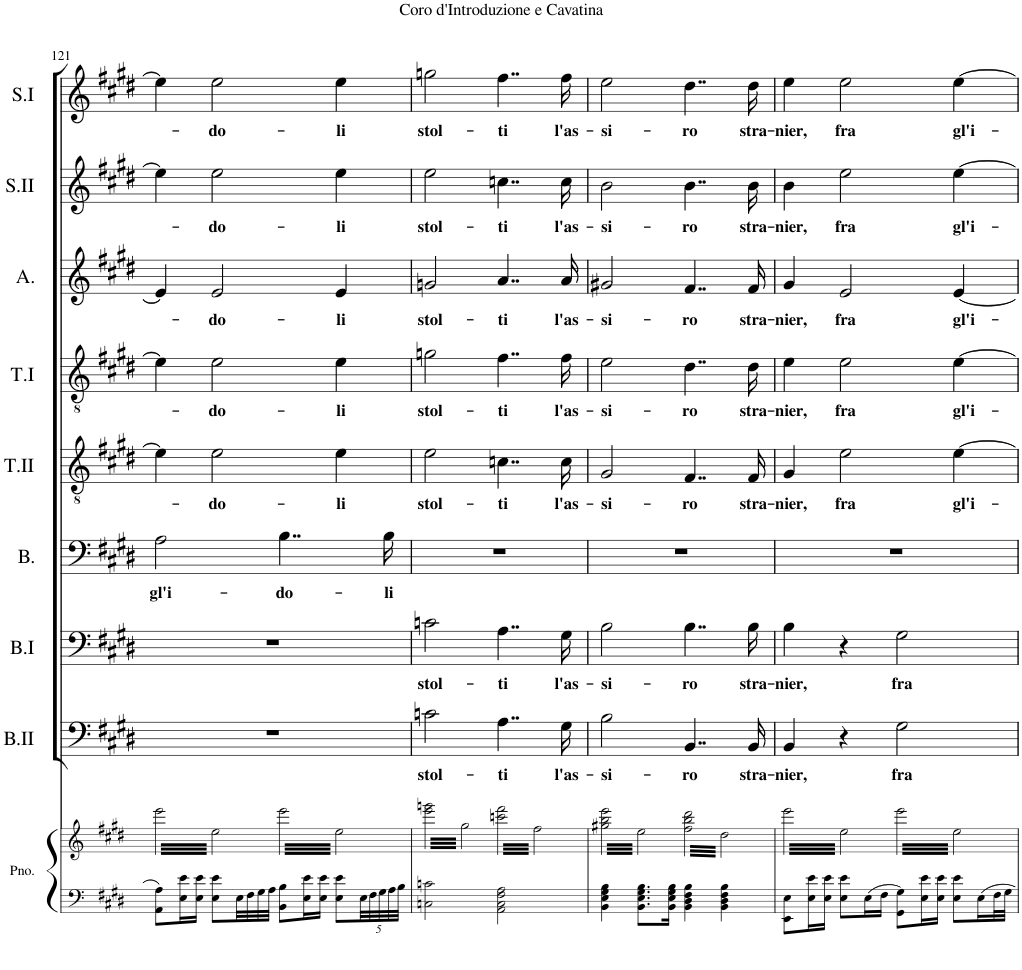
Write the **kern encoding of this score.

**kern	**kern	**kern	**text	**kern	**text	**kern	**text	**kern	**text	**kern	**text	**kern	**text	**kern	**text	**kern	**text
*part9	*part9	*part8	*part8	*part7	*part7	*part6	*part6	*part5	*part5	*part4	*part4	*part3	*part3	*part2	*part2	*part1	*part1
*staff10	*staff9	*staff8	*staff8	*staff7	*staff7	*staff6	*staff6	*staff5	*staff5	*staff4	*staff4	*staff3	*staff3	*staff2	*staff2	*staff1	*staff1
*I"Piano	*	*I"Bass II	*	*I"Bass I	*	*I"Bass	*	*I"Tenor II	*	*I"Tenor I	*	*I"Alto	*	*I"Soprano II	*	*I"Soprano I	*
*I'Pno.	*	*I'B.II	*	*I'B.I	*	*I'B.	*	*I'T.II	*	*I'T.I	*	*I'A.	*	*I'S.II	*	*I'S.I	*
!!LO:PB:g=z
*clefF4	*clefG2	*clefF4	*	*clefF4	*	*clefF4	*	*clefGv2	*	*clefGv2	*	*clefG2	*	*clefG2	*	*clefG2	*
*k[f#c#g#d#]	*k[f#c#g#d#]	*k[f#c#g#d#]	*	*k[f#c#g#d#]	*	*k[f#c#g#d#]	*	*k[f#c#g#d#]	*	*k[f#c#g#d#]	*	*k[f#c#g#d#]	*	*k[f#c#g#d#]	*	*k[f#c#g#d#]	*
*M4/4	*M4/4	*M4/4	*	*M4/4	*	*M4/4	*	*M4/4	*	*M4/4	*	*M4/4	*	*M4/4	*	*M4/4	*
*met(c)	*met(c)	*met(c)	*	*met(c)	*	*met(c)	*	*met(c)	*	*met(c)	*	*met(c)	*	*met(c)	*	*met(c)	*
=121	=121	=121	=121	=121	=121	=121	=121	=121	=121	=121	=121	=121	=121	=121	=121	=121	=121
!	!	!	!	!	!	!	!LO:LY:b	!	!	!	!	!	!	!	!	!	!
*	*tremolo	*	*	*	*	*	*	*	*	*	*	*	*	*	*	*	*
8AA\ 8A\L	64eee\LLLL	1r	.	1r	.	2A\	gl'i-	4e\]	.	4e\]	.	4e/]	.	4ee\]	.	4ee\]	.
.	64ee\	.	.	.	.	.	.	.	.	.	.	.	.	.	.	.	.
.	64eee\	.	.	.	.	.	.	.	.	.	.	.	.	.	.	.	.
.	64ee\	.	.	.	.	.	.	.	.	.	.	.	.	.	.	.	.
.	64eee\	.	.	.	.	.	.	.	.	.	.	.	.	.	.	.	.
.	64ee\	.	.	.	.	.	.	.	.	.	.	.	.	.	.	.	.
.	64eee\	.	.	.	.	.	.	.	.	.	.	.	.	.	.	.	.
.	64ee\	.	.	.	.	.	.	.	.	.	.	.	.	.	.	.	.
16E\ 16e\L	64eee\	.	.	.	.	.	.	.	.	.	.	.	.	.	.	.	.
.	64ee\	.	.	.	.	.	.	.	.	.	.	.	.	.	.	.	.
.	64eee\	.	.	.	.	.	.	.	.	.	.	.	.	.	.	.	.
.	64ee\	.	.	.	.	.	.	.	.	.	.	.	.	.	.	.	.
16E\ 16e\JJ	64eee\	.	.	.	.	.	.	.	.	.	.	.	.	.	.	.	.
.	64ee\	.	.	.	.	.	.	.	.	.	.	.	.	.	.	.	.
.	64eee\	.	.	.	.	.	.	.	.	.	.	.	.	.	.	.	.
.	64ee\	.	.	.	.	.	.	.	.	.	.	.	.	.	.	.	.
!	!	!	!	!	!	!	!	!	!LO:LY:b	!	!LO:LY:b	!	!LO:LY:b	!	!LO:LY:b	!	!LO:LY:b
8E\ 8e\L	64eee\	.	.	.	.	.	.	2e\	-do-	2e\	-do-	2e/	-do-	2ee\	-do-	2ee\	-do-
.	64ee\	.	.	.	.	.	.	.	.	.	.	.	.	.	.	.	.
.	64eee\	.	.	.	.	.	.	.	.	.	.	.	.	.	.	.	.
.	64ee\	.	.	.	.	.	.	.	.	.	.	.	.	.	.	.	.
.	64eee\	.	.	.	.	.	.	.	.	.	.	.	.	.	.	.	.
.	64ee\	.	.	.	.	.	.	.	.	.	.	.	.	.	.	.	.
.	64eee\	.	.	.	.	.	.	.	.	.	.	.	.	.	.	.	.
.	64ee\	.	.	.	.	.	.	.	.	.	.	.	.	.	.	.	.
32E\LL	64eee\	.	.	.	.	.	.	.	.	.	.	.	.	.	.	.	.
.	64ee\	.	.	.	.	.	.	.	.	.	.	.	.	.	.	.	.
32F#\	64eee\	.	.	.	.	.	.	.	.	.	.	.	.	.	.	.	.
.	64ee\	.	.	.	.	.	.	.	.	.	.	.	.	.	.	.	.
32G#\	64eee\	.	.	.	.	.	.	.	.	.	.	.	.	.	.	.	.
.	64ee\	.	.	.	.	.	.	.	.	.	.	.	.	.	.	.	.
32A\JJJ	64eee\	.	.	.	.	.	.	.	.	.	.	.	.	.	.	.	.
.	64ee\JJJJ	.	.	.	.	.	.	.	.	.	.	.	.	.	.	.	.
!	!	!	!	!	!	!	!LO:LY:b	!	!	!	!	!	!	!	!	!	!
8BB\ 8B\L	64eee\LLLL	.	.	.	.	4..B\	-do-	.	.	.	.	.	.	.	.	.	.
.	64ee\	.	.	.	.	.	.	.	.	.	.	.	.	.	.	.	.
.	64eee\	.	.	.	.	.	.	.	.	.	.	.	.	.	.	.	.
.	64ee\	.	.	.	.	.	.	.	.	.	.	.	.	.	.	.	.
.	64eee\	.	.	.	.	.	.	.	.	.	.	.	.	.	.	.	.
.	64ee\	.	.	.	.	.	.	.	.	.	.	.	.	.	.	.	.
.	64eee\	.	.	.	.	.	.	.	.	.	.	.	.	.	.	.	.
.	64ee\	.	.	.	.	.	.	.	.	.	.	.	.	.	.	.	.
16E\ 16e\L	64eee\	.	.	.	.	.	.	.	.	.	.	.	.	.	.	.	.
.	64ee\	.	.	.	.	.	.	.	.	.	.	.	.	.	.	.	.
.	64eee\	.	.	.	.	.	.	.	.	.	.	.	.	.	.	.	.
.	64ee\	.	.	.	.	.	.	.	.	.	.	.	.	.	.	.	.
16E\ 16e\JJ	64eee\	.	.	.	.	.	.	.	.	.	.	.	.	.	.	.	.
.	64ee\	.	.	.	.	.	.	.	.	.	.	.	.	.	.	.	.
.	64eee\	.	.	.	.	.	.	.	.	.	.	.	.	.	.	.	.
.	64ee\	.	.	.	.	.	.	.	.	.	.	.	.	.	.	.	.
!	!	!	!	!	!	!	!	!	!LO:LY:b	!	!LO:LY:b	!	!LO:LY:b	!	!LO:LY:b	!	!LO:LY:b
8E\ 8e\L	64eee\	.	.	.	.	.	.	4e\	-li	4e\	-li	4e/	-li	4ee\	-li	4ee\	-li
.	64ee\	.	.	.	.	.	.	.	.	.	.	.	.	.	.	.	.
.	64eee\	.	.	.	.	.	.	.	.	.	.	.	.	.	.	.	.
.	64ee\	.	.	.	.	.	.	.	.	.	.	.	.	.	.	.	.
.	64eee\	.	.	.	.	.	.	.	.	.	.	.	.	.	.	.	.
.	64ee\	.	.	.	.	.	.	.	.	.	.	.	.	.	.	.	.
.	64eee\	.	.	.	.	.	.	.	.	.	.	.	.	.	.	.	.
.	64ee\	.	.	.	.	.	.	.	.	.	.	.	.	.	.	.	.
*Xbrackettup	*	*	*	*	*	*	*	*	*	*	*	*	*	*	*	*	*
40E\LL	64eee\	.	.	.	.	.	.	.	.	.	.	.	.	.	.	.	.
.	64ee\	.	.	.	.	.	.	.	.	.	.	.	.	.	.	.	.
40F#\	.	.	.	.	.	.	.	.	.	.	.	.	.	.	.	.	.
.	64eee\	.	.	.	.	.	.	.	.	.	.	.	.	.	.	.	.
.	64ee\	.	.	.	.	.	.	.	.	.	.	.	.	.	.	.	.
40G#\	.	.	.	.	.	.	.	.	.	.	.	.	.	.	.	.	.
!	!	!	!	!	!	!	!LO:LY:b	!	!	!	!	!	!	!	!	!	!
.	64eee\	.	.	.	.	16B\	-li	.	.	.	.	.	.	.	.	.	.
40A\	.	.	.	.	.	.	.	.	.	.	.	.	.	.	.	.	.
.	64ee\	.	.	.	.	.	.	.	.	.	.	.	.	.	.	.	.
.	64eee\	.	.	.	.	.	.	.	.	.	.	.	.	.	.	.	.
40B\JJJ	.	.	.	.	.	.	.	.	.	.	.	.	.	.	.	.	.
.	64ee\JJJJ	.	.	.	.	.	.	.	.	.	.	.	.	.	.	.	.
=122	=122	=122	=122	=122	=122	=122	=122	=122	=122	=122	=122	=122	=122	=122	=122	=122	=122
!	!	!	!LO:LY:b	!	!LO:LY:b	!	!	!	!LO:LY:b	!	!LO:LY:b	!	!LO:LY:b	!	!LO:LY:b	!	!LO:LY:b
2Cn\ 2cn\	64eee\ 64gggn\LLLL	2cn\	stol-	2cn\	stol-	1r	.	2e\	stol-	2gn\	stol-	2gn/	stol-	2ee\	stol-	2ggn\	stol-
.	64gg#\	.	.	.	.	.	.	.	.	.	.	.	.	.	.	.	.
.	64eee\ 64gggn\	.	.	.	.	.	.	.	.	.	.	.	.	.	.	.	.
.	64gg#\	.	.	.	.	.	.	.	.	.	.	.	.	.	.	.	.
.	64eee\ 64gggn\	.	.	.	.	.	.	.	.	.	.	.	.	.	.	.	.
.	64gg#\	.	.	.	.	.	.	.	.	.	.	.	.	.	.	.	.
.	64eee\ 64gggn\	.	.	.	.	.	.	.	.	.	.	.	.	.	.	.	.
.	64gg#\	.	.	.	.	.	.	.	.	.	.	.	.	.	.	.	.
.	64eee\ 64gggn\	.	.	.	.	.	.	.	.	.	.	.	.	.	.	.	.
.	64gg#\	.	.	.	.	.	.	.	.	.	.	.	.	.	.	.	.
.	64eee\ 64gggn\	.	.	.	.	.	.	.	.	.	.	.	.	.	.	.	.
.	64gg#\	.	.	.	.	.	.	.	.	.	.	.	.	.	.	.	.
.	64eee\ 64gggn\	.	.	.	.	.	.	.	.	.	.	.	.	.	.	.	.
.	64gg#\	.	.	.	.	.	.	.	.	.	.	.	.	.	.	.	.
.	64eee\ 64gggn\	.	.	.	.	.	.	.	.	.	.	.	.	.	.	.	.
.	64gg#\	.	.	.	.	.	.	.	.	.	.	.	.	.	.	.	.
.	64eee\ 64gggn\	.	.	.	.	.	.	.	.	.	.	.	.	.	.	.	.
.	64gg#\	.	.	.	.	.	.	.	.	.	.	.	.	.	.	.	.
.	64eee\ 64gggn\	.	.	.	.	.	.	.	.	.	.	.	.	.	.	.	.
.	64gg#\	.	.	.	.	.	.	.	.	.	.	.	.	.	.	.	.
.	64eee\ 64gggn\	.	.	.	.	.	.	.	.	.	.	.	.	.	.	.	.
.	64gg#\	.	.	.	.	.	.	.	.	.	.	.	.	.	.	.	.
.	64eee\ 64gggn\	.	.	.	.	.	.	.	.	.	.	.	.	.	.	.	.
.	64gg#\	.	.	.	.	.	.	.	.	.	.	.	.	.	.	.	.
.	64eee\ 64gggn\	.	.	.	.	.	.	.	.	.	.	.	.	.	.	.	.
.	64gg#\	.	.	.	.	.	.	.	.	.	.	.	.	.	.	.	.
.	64eee\ 64gggn\	.	.	.	.	.	.	.	.	.	.	.	.	.	.	.	.
.	64gg#\	.	.	.	.	.	.	.	.	.	.	.	.	.	.	.	.
.	64eee\ 64gggn\	.	.	.	.	.	.	.	.	.	.	.	.	.	.	.	.
.	64gg#\	.	.	.	.	.	.	.	.	.	.	.	.	.	.	.	.
.	64eee\ 64gggn\	.	.	.	.	.	.	.	.	.	.	.	.	.	.	.	.
.	64gg#\JJJJ	.	.	.	.	.	.	.	.	.	.	.	.	.	.	.	.
!	!	!	!LO:LY:b	!	!LO:LY:b	!	!	!	!LO:LY:b	!	!LO:LY:b	!	!LO:LY:b	!	!LO:LY:b	!	!LO:LY:b
2AA\ 2C\ 2F#\ 2A\	64cccn\ 64fff#\LLLL	4..A\	-ti	4..A\	-ti	.	.	4..cn\	-ti	4..f#\	-ti	4..a/	-ti	4..ccn\	-ti	4..ff#\	-ti
.	64ff#\	.	.	.	.	.	.	.	.	.	.	.	.	.	.	.	.
.	64cccn\ 64fff#\	.	.	.	.	.	.	.	.	.	.	.	.	.	.	.	.
.	64ff#\	.	.	.	.	.	.	.	.	.	.	.	.	.	.	.	.
.	64cccn\ 64fff#\	.	.	.	.	.	.	.	.	.	.	.	.	.	.	.	.
.	64ff#\	.	.	.	.	.	.	.	.	.	.	.	.	.	.	.	.
.	64cccn\ 64fff#\	.	.	.	.	.	.	.	.	.	.	.	.	.	.	.	.
.	64ff#\	.	.	.	.	.	.	.	.	.	.	.	.	.	.	.	.
.	64cccn\ 64fff#\	.	.	.	.	.	.	.	.	.	.	.	.	.	.	.	.
.	64ff#\	.	.	.	.	.	.	.	.	.	.	.	.	.	.	.	.
.	64cccn\ 64fff#\	.	.	.	.	.	.	.	.	.	.	.	.	.	.	.	.
.	64ff#\	.	.	.	.	.	.	.	.	.	.	.	.	.	.	.	.
.	64cccn\ 64fff#\	.	.	.	.	.	.	.	.	.	.	.	.	.	.	.	.
.	64ff#\	.	.	.	.	.	.	.	.	.	.	.	.	.	.	.	.
.	64cccn\ 64fff#\	.	.	.	.	.	.	.	.	.	.	.	.	.	.	.	.
.	64ff#\	.	.	.	.	.	.	.	.	.	.	.	.	.	.	.	.
.	64cccn\ 64fff#\	.	.	.	.	.	.	.	.	.	.	.	.	.	.	.	.
.	64ff#\	.	.	.	.	.	.	.	.	.	.	.	.	.	.	.	.
.	64cccn\ 64fff#\	.	.	.	.	.	.	.	.	.	.	.	.	.	.	.	.
.	64ff#\	.	.	.	.	.	.	.	.	.	.	.	.	.	.	.	.
.	64cccn\ 64fff#\	.	.	.	.	.	.	.	.	.	.	.	.	.	.	.	.
.	64ff#\	.	.	.	.	.	.	.	.	.	.	.	.	.	.	.	.
.	64cccn\ 64fff#\	.	.	.	.	.	.	.	.	.	.	.	.	.	.	.	.
.	64ff#\	.	.	.	.	.	.	.	.	.	.	.	.	.	.	.	.
.	64cccn\ 64fff#\	.	.	.	.	.	.	.	.	.	.	.	.	.	.	.	.
.	64ff#\	.	.	.	.	.	.	.	.	.	.	.	.	.	.	.	.
.	64cccn\ 64fff#\	.	.	.	.	.	.	.	.	.	.	.	.	.	.	.	.
.	64ff#\	.	.	.	.	.	.	.	.	.	.	.	.	.	.	.	.
!	!	!	!LO:LY:b	!	!LO:LY:b	!	!	!	!LO:LY:b	!	!LO:LY:b	!	!LO:LY:b	!	!LO:LY:b	!	!LO:LY:b
.	64cccn\ 64fff#\	16G#\	l'as-	16G#\	l'as-	.	.	16c\	l'as-	16f#\	l'as-	16a/	l'as-	16cc\	l'as-	16ff#\	l'as-
.	64ff#\	.	.	.	.	.	.	.	.	.	.	.	.	.	.	.	.
.	64cccn\ 64fff#\	.	.	.	.	.	.	.	.	.	.	.	.	.	.	.	.
.	64ff#\JJJJ	.	.	.	.	.	.	.	.	.	.	.	.	.	.	.	.
=123	=123	=123	=123	=123	=123	=123	=123	=123	=123	=123	=123	=123	=123	=123	=123	=123	=123
!	!	!	!LO:LY:b	!	!LO:LY:b	!	!	!	!LO:LY:b	!	!LO:LY:b	!	!LO:LY:b	!	!LO:LY:b	!	!LO:LY:b
4BB\ 4E\ 4G#\ 4B\	64gg#X\ 64bb\ 64eee\LLLL	2B\	-si-	2B\	-si-	1r	.	2G#/	-si-	2e\	-si-	2g#X/	-si-	2b\	-si-	2ee\	-si-
.	64ee\	.	.	.	.	.	.	.	.	.	.	.	.	.	.	.	.
.	64gg#X\ 64bb\ 64eee\	.	.	.	.	.	.	.	.	.	.	.	.	.	.	.	.
.	64ee\	.	.	.	.	.	.	.	.	.	.	.	.	.	.	.	.
.	64gg#X\ 64bb\ 64eee\	.	.	.	.	.	.	.	.	.	.	.	.	.	.	.	.
.	64ee\	.	.	.	.	.	.	.	.	.	.	.	.	.	.	.	.
.	64gg#X\ 64bb\ 64eee\	.	.	.	.	.	.	.	.	.	.	.	.	.	.	.	.
.	64ee\	.	.	.	.	.	.	.	.	.	.	.	.	.	.	.	.
.	64gg#X\ 64bb\ 64eee\	.	.	.	.	.	.	.	.	.	.	.	.	.	.	.	.
.	64ee\	.	.	.	.	.	.	.	.	.	.	.	.	.	.	.	.
.	64gg#X\ 64bb\ 64eee\	.	.	.	.	.	.	.	.	.	.	.	.	.	.	.	.
.	64ee\	.	.	.	.	.	.	.	.	.	.	.	.	.	.	.	.
.	64gg#X\ 64bb\ 64eee\	.	.	.	.	.	.	.	.	.	.	.	.	.	.	.	.
.	64ee\	.	.	.	.	.	.	.	.	.	.	.	.	.	.	.	.
.	64gg#X\ 64bb\ 64eee\	.	.	.	.	.	.	.	.	.	.	.	.	.	.	.	.
.	64ee\	.	.	.	.	.	.	.	.	.	.	.	.	.	.	.	.
8.BB\ 8.E\ 8.G#\ 8.B\L	64gg#X\ 64bb\ 64eee\	.	.	.	.	.	.	.	.	.	.	.	.	.	.	.	.
.	64ee\	.	.	.	.	.	.	.	.	.	.	.	.	.	.	.	.
.	64gg#X\ 64bb\ 64eee\	.	.	.	.	.	.	.	.	.	.	.	.	.	.	.	.
.	64ee\	.	.	.	.	.	.	.	.	.	.	.	.	.	.	.	.
.	64gg#X\ 64bb\ 64eee\	.	.	.	.	.	.	.	.	.	.	.	.	.	.	.	.
.	64ee\	.	.	.	.	.	.	.	.	.	.	.	.	.	.	.	.
.	64gg#X\ 64bb\ 64eee\	.	.	.	.	.	.	.	.	.	.	.	.	.	.	.	.
.	64ee\	.	.	.	.	.	.	.	.	.	.	.	.	.	.	.	.
.	64gg#X\ 64bb\ 64eee\	.	.	.	.	.	.	.	.	.	.	.	.	.	.	.	.
.	64ee\	.	.	.	.	.	.	.	.	.	.	.	.	.	.	.	.
.	64gg#X\ 64bb\ 64eee\	.	.	.	.	.	.	.	.	.	.	.	.	.	.	.	.
.	64ee\	.	.	.	.	.	.	.	.	.	.	.	.	.	.	.	.
16BB\ 16E\ 16G#\ 16B\Jk	64gg#X\ 64bb\ 64eee\	.	.	.	.	.	.	.	.	.	.	.	.	.	.	.	.
.	64ee\	.	.	.	.	.	.	.	.	.	.	.	.	.	.	.	.
.	64gg#X\ 64bb\ 64eee\	.	.	.	.	.	.	.	.	.	.	.	.	.	.	.	.
.	64ee\JJJJ	.	.	.	.	.	.	.	.	.	.	.	.	.	.	.	.
!	!	!	!LO:LY:b	!	!LO:LY:b	!	!	!	!LO:LY:b	!	!LO:LY:b	!	!LO:LY:b	!	!LO:LY:b	!	!LO:LY:b
4BB\ 4D#\ 4F#\ 4B\	64ff#\ 64bb\ 64ddd#\LLLL	4..BB/	-ro	4..B\	-ro	.	.	4..F#/	-ro	4..d#\	-ro	4..f#/	-ro	4..b\	-ro	4..dd#\	-ro
.	64dd#\	.	.	.	.	.	.	.	.	.	.	.	.	.	.	.	.
.	64ff#\ 64bb\ 64ddd#\	.	.	.	.	.	.	.	.	.	.	.	.	.	.	.	.
.	64dd#\	.	.	.	.	.	.	.	.	.	.	.	.	.	.	.	.
.	64ff#\ 64bb\ 64ddd#\	.	.	.	.	.	.	.	.	.	.	.	.	.	.	.	.
.	64dd#\	.	.	.	.	.	.	.	.	.	.	.	.	.	.	.	.
.	64ff#\ 64bb\ 64ddd#\	.	.	.	.	.	.	.	.	.	.	.	.	.	.	.	.
.	64dd#\	.	.	.	.	.	.	.	.	.	.	.	.	.	.	.	.
.	64ff#\ 64bb\ 64ddd#\	.	.	.	.	.	.	.	.	.	.	.	.	.	.	.	.
.	64dd#\	.	.	.	.	.	.	.	.	.	.	.	.	.	.	.	.
.	64ff#\ 64bb\ 64ddd#\	.	.	.	.	.	.	.	.	.	.	.	.	.	.	.	.
.	64dd#\	.	.	.	.	.	.	.	.	.	.	.	.	.	.	.	.
.	64ff#\ 64bb\ 64ddd#\	.	.	.	.	.	.	.	.	.	.	.	.	.	.	.	.
.	64dd#\	.	.	.	.	.	.	.	.	.	.	.	.	.	.	.	.
.	64ff#\ 64bb\ 64ddd#\	.	.	.	.	.	.	.	.	.	.	.	.	.	.	.	.
.	64dd#\	.	.	.	.	.	.	.	.	.	.	.	.	.	.	.	.
4BB\ 4D#\ 4F#\ 4B\	64ff#\ 64bb\ 64ddd#\	.	.	.	.	.	.	.	.	.	.	.	.	.	.	.	.
.	64dd#\	.	.	.	.	.	.	.	.	.	.	.	.	.	.	.	.
.	64ff#\ 64bb\ 64ddd#\	.	.	.	.	.	.	.	.	.	.	.	.	.	.	.	.
.	64dd#\	.	.	.	.	.	.	.	.	.	.	.	.	.	.	.	.
.	64ff#\ 64bb\ 64ddd#\	.	.	.	.	.	.	.	.	.	.	.	.	.	.	.	.
.	64dd#\	.	.	.	.	.	.	.	.	.	.	.	.	.	.	.	.
.	64ff#\ 64bb\ 64ddd#\	.	.	.	.	.	.	.	.	.	.	.	.	.	.	.	.
.	64dd#\	.	.	.	.	.	.	.	.	.	.	.	.	.	.	.	.
.	64ff#\ 64bb\ 64ddd#\	.	.	.	.	.	.	.	.	.	.	.	.	.	.	.	.
.	64dd#\	.	.	.	.	.	.	.	.	.	.	.	.	.	.	.	.
.	64ff#\ 64bb\ 64ddd#\	.	.	.	.	.	.	.	.	.	.	.	.	.	.	.	.
.	64dd#\	.	.	.	.	.	.	.	.	.	.	.	.	.	.	.	.
!	!	!	!LO:LY:b	!	!LO:LY:b	!	!	!	!LO:LY:b	!	!LO:LY:b	!	!LO:LY:b	!	!LO:LY:b	!	!LO:LY:b
.	64ff#\ 64bb\ 64ddd#\	16BB/	stra-	16B\	stra-	.	.	16F#/	stra-	16d#\	stra-	16f#/	stra-	16b\	stra-	16dd#\	stra-
.	64dd#\	.	.	.	.	.	.	.	.	.	.	.	.	.	.	.	.
.	64ff#\ 64bb\ 64ddd#\	.	.	.	.	.	.	.	.	.	.	.	.	.	.	.	.
.	64dd#\JJJJ	.	.	.	.	.	.	.	.	.	.	.	.	.	.	.	.
=124	=124	=124	=124	=124	=124	=124	=124	=124	=124	=124	=124	=124	=124	=124	=124	=124	=124
!	!	!	!LO:LY:b	!	!LO:LY:b	!	!	!	!LO:LY:b	!	!LO:LY:b	!	!LO:LY:b	!	!LO:LY:b	!	!LO:LY:b
8EE\ 8E\L	64eee\LLLL	4BB/	-nier,	4B\	-nier,	1r	.	4G#/	-nier,	4e\	-nier,	4g#/	-nier,	4b\	-nier,	4ee\	-nier,
.	64ee\	.	.	.	.	.	.	.	.	.	.	.	.	.	.	.	.
.	64eee\	.	.	.	.	.	.	.	.	.	.	.	.	.	.	.	.
.	64ee\	.	.	.	.	.	.	.	.	.	.	.	.	.	.	.	.
.	64eee\	.	.	.	.	.	.	.	.	.	.	.	.	.	.	.	.
.	64ee\	.	.	.	.	.	.	.	.	.	.	.	.	.	.	.	.
.	64eee\	.	.	.	.	.	.	.	.	.	.	.	.	.	.	.	.
.	64ee\	.	.	.	.	.	.	.	.	.	.	.	.	.	.	.	.
16E\ 16e\L	64eee\	.	.	.	.	.	.	.	.	.	.	.	.	.	.	.	.
.	64ee\	.	.	.	.	.	.	.	.	.	.	.	.	.	.	.	.
.	64eee\	.	.	.	.	.	.	.	.	.	.	.	.	.	.	.	.
.	64ee\	.	.	.	.	.	.	.	.	.	.	.	.	.	.	.	.
16E\ 16e\JJ	64eee\	.	.	.	.	.	.	.	.	.	.	.	.	.	.	.	.
.	64ee\	.	.	.	.	.	.	.	.	.	.	.	.	.	.	.	.
.	64eee\	.	.	.	.	.	.	.	.	.	.	.	.	.	.	.	.
.	64ee\	.	.	.	.	.	.	.	.	.	.	.	.	.	.	.	.
!	!	!	!	!	!	!	!	!	!LO:LY:b	!	!LO:LY:b	!	!LO:LY:b	!	!LO:LY:b	!	!LO:LY:b
8E\ 8e\L	64eee\	4r	.	4r	.	.	.	2e\	fra	2e\	fra	2e/	fra	2ee\	fra	2ee\	fra
.	64ee\	.	.	.	.	.	.	.	.	.	.	.	.	.	.	.	.
.	64eee\	.	.	.	.	.	.	.	.	.	.	.	.	.	.	.	.
.	64ee\	.	.	.	.	.	.	.	.	.	.	.	.	.	.	.	.
.	64eee\	.	.	.	.	.	.	.	.	.	.	.	.	.	.	.	.
.	64ee\	.	.	.	.	.	.	.	.	.	.	.	.	.	.	.	.
.	64eee\	.	.	.	.	.	.	.	.	.	.	.	.	.	.	.	.
.	64ee\	.	.	.	.	.	.	.	.	.	.	.	.	.	.	.	.
16E\L	64eee\	.	.	.	.	.	.	.	.	.	.	.	.	.	.	.	.
.	64ee\	.	.	.	.	.	.	.	.	.	.	.	.	.	.	.	.
.	64eee\	.	.	.	.	.	.	.	.	.	.	.	.	.	.	.	.
.	64ee\	.	.	.	.	.	.	.	.	.	.	.	.	.	.	.	.
16F#\JJ	64eee\	.	.	.	.	.	.	.	.	.	.	.	.	.	.	.	.
.	64ee\	.	.	.	.	.	.	.	.	.	.	.	.	.	.	.	.
.	64eee\	.	.	.	.	.	.	.	.	.	.	.	.	.	.	.	.
.	64ee\JJJJ	.	.	.	.	.	.	.	.	.	.	.	.	.	.	.	.
!	!	!	!LO:LY:b	!	!LO:LY:b	!	!	!	!	!	!	!	!	!	!	!	!
8GG#\ 8G#\L	64eee\LLLL	2G#\	fra	2G#\	fra	.	.	.	.	.	.	.	.	.	.	.	.
.	64ee\	.	.	.	.	.	.	.	.	.	.	.	.	.	.	.	.
.	64eee\	.	.	.	.	.	.	.	.	.	.	.	.	.	.	.	.
.	64ee\	.	.	.	.	.	.	.	.	.	.	.	.	.	.	.	.
.	64eee\	.	.	.	.	.	.	.	.	.	.	.	.	.	.	.	.
.	64ee\	.	.	.	.	.	.	.	.	.	.	.	.	.	.	.	.
.	64eee\	.	.	.	.	.	.	.	.	.	.	.	.	.	.	.	.
.	64ee\	.	.	.	.	.	.	.	.	.	.	.	.	.	.	.	.
16E\ 16e\L	64eee\	.	.	.	.	.	.	.	.	.	.	.	.	.	.	.	.
.	64ee\	.	.	.	.	.	.	.	.	.	.	.	.	.	.	.	.
.	64eee\	.	.	.	.	.	.	.	.	.	.	.	.	.	.	.	.
.	64ee\	.	.	.	.	.	.	.	.	.	.	.	.	.	.	.	.
16E\ 16e\JJ	64eee\	.	.	.	.	.	.	.	.	.	.	.	.	.	.	.	.
.	64ee\	.	.	.	.	.	.	.	.	.	.	.	.	.	.	.	.
.	64eee\	.	.	.	.	.	.	.	.	.	.	.	.	.	.	.	.
.	64ee\	.	.	.	.	.	.	.	.	.	.	.	.	.	.	.	.
!	!	!	!	!	!	!	!	!	!LO:LY:b	!	!LO:LY:b	!	!LO:LY:b	!	!LO:LY:b	!	!LO:LY:b
8E\ 8e\L	64eee\	.	.	.	.	.	.	[4e\	gl'i-	[4e\	gl'i-	[4e/	gl'i-	[4ee\	gl'i-	[4ee\	gl'i-
.	64ee\	.	.	.	.	.	.	.	.	.	.	.	.	.	.	.	.
.	64eee\	.	.	.	.	.	.	.	.	.	.	.	.	.	.	.	.
.	64ee\	.	.	.	.	.	.	.	.	.	.	.	.	.	.	.	.
.	64eee\	.	.	.	.	.	.	.	.	.	.	.	.	.	.	.	.
.	64ee\	.	.	.	.	.	.	.	.	.	.	.	.	.	.	.	.
.	64eee\	.	.	.	.	.	.	.	.	.	.	.	.	.	.	.	.
.	64ee\	.	.	.	.	.	.	.	.	.	.	.	.	.	.	.	.
16E\L	64eee\	.	.	.	.	.	.	.	.	.	.	.	.	.	.	.	.
.	64ee\	.	.	.	.	.	.	.	.	.	.	.	.	.	.	.	.
.	64eee\	.	.	.	.	.	.	.	.	.	.	.	.	.	.	.	.
.	64ee\	.	.	.	.	.	.	.	.	.	.	.	.	.	.	.	.
32F#\L	64eee\	.	.	.	.	.	.	.	.	.	.	.	.	.	.	.	.
.	64ee\	.	.	.	.	.	.	.	.	.	.	.	.	.	.	.	.
32G#\JJJ	64eee\	.	.	.	.	.	.	.	.	.	.	.	.	.	.	.	.
.	64ee\JJJJ	.	.	.	.	.	.	.	.	.	.	.	.	.	.	.	.
*	*Xtremolo	*	*	*	*	*	*	*	*	*	*	*	*	*	*	*	*
.	.	.	.	.	.	.	.	.	.	.	.	.	.	.	.	.	.
.	.	.	.	.	.	.	.	.	.	.	.	.	.	.	.	.	.
.	.	.	.	.	.	.	.	.	.	.	.	.	.	.	.	.	.
.	.	.	.	.	.	.	.	.	.	.	.	.	.	.	.	.	.
.	.	.	.	.	.	.	.	.	.	.	.	.	.	.	.	.	.
.	.	.	.	.	.	.	.	.	.	.	.	.	.	.	.	.	.
.	.	.	.	.	.	.	.	.	.	.	.	.	.	.	.	.	.
.	.	.	.	.	.	.	.	.	.	.	.	.	.	.	.	.	.
.	.	.	.	.	.	.	.	.	.	.	.	.	.	.	.	.	.
.	.	.	.	.	.	.	.	.	.	.	.	.	.	.	.	.	.
.	.	.	.	.	.	.	.	.	.	.	.	.	.	.	.	.	.
.	.	.	.	.	.	.	.	.	.	.	.	.	.	.	.	.	.
.	.	.	.	.	.	.	.	.	.	.	.	.	.	.	.	.	.
.	.	.	.	.	.	.	.	.	.	.	.	.	.	.	.	.	.
.	.	.	.	.	.	.	.	.	.	.	.	.	.	.	.	.	.
.	.	.	.	.	.	.	.	.	.	.	.	.	.	.	.	.	.
=	=	=	=	=	=	=	=	=	=	=	=	=	=	=	=	=	=
*-	*-	*-	*-	*-	*-	*-	*-	*-	*-	*-	*-	*-	*-	*-	*-	*-	*-
